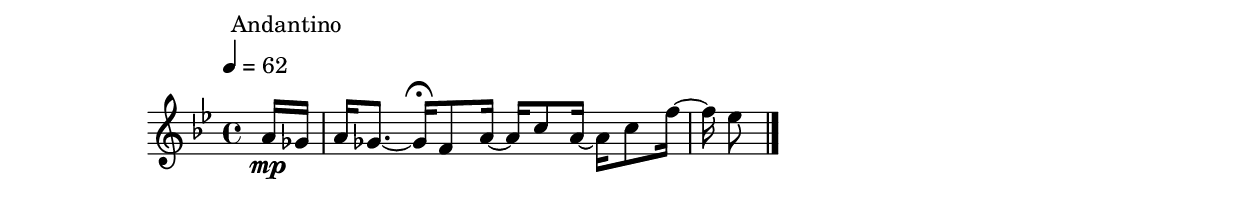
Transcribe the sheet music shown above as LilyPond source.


%% A simple scale in LilyPond

%% Optional version number
%% \version "2.6.0"
\version "2.4.5"


flute = {
   \clef treble
   \key bes \major
   \time 4/4
   \partial 16*2
   \override Score.MetronomeMark #'padding = #'3.0
   \tempo 4 = 62
   \once \override TextScript   #'extra-offset = #'(-3 . 6)
   \set Staff.instrument = "Flute  "
   a'16 ^\markup{Andantino}_\mp    ges'16 |
   a'16    ges' 8. ~ ges' 16 \fermata  f'8   a'16 ~ 
   a'16      c''8    a'16     ~a'16    c''8  f''16 ~ |
   f''16     es''8 \bar "|."

}

\score {
   \flute
   \layout {
      raggedright = ##t
   }
}
